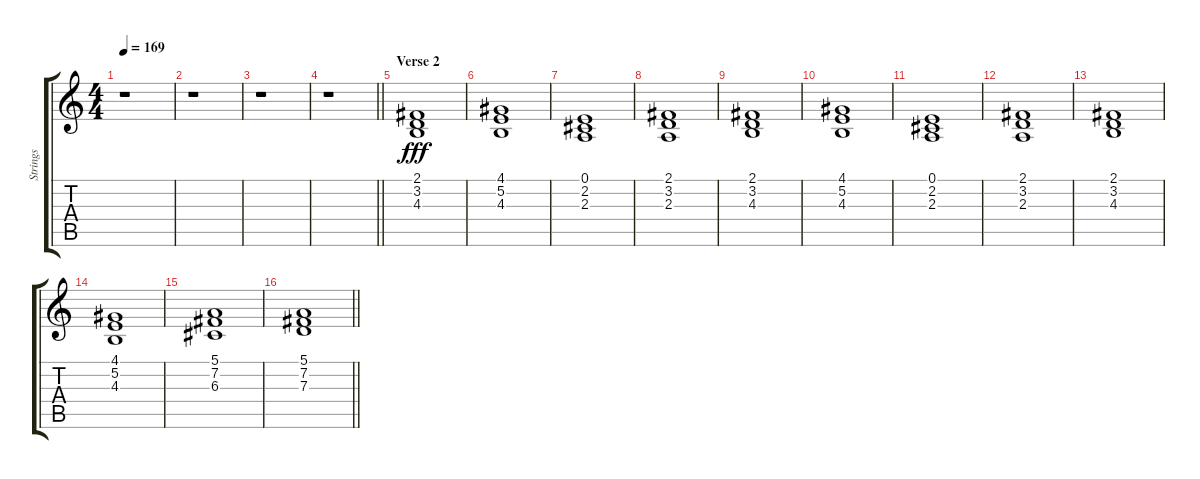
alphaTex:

\track ("Strings  " "Strings  ") {instrument stringensemble2}
\staff {score tabs}
\tuning (E4 B3 G3 D3 A2 E2) {hide}
\ts (4 4)
\tempo 169
\clef g2
\ks c
r.1{dy f} |
r.1 |
r.1 |
\barLineRight lightlight
r.1 |
\section ("" "Verse 2")
(2.1 3.2 4.3).1{dy fff} |
(4.1 5.2 4.3).1 |
(0.1 2.2 2.3).1 |
(2.1 3.2 2.3).1 |
(2.1 3.2 4.3).1 |
(4.1 5.2 4.3).1 |
(0.1 2.2 2.3).1 |
(2.1 3.2 2.3).1 |
(2.1 3.2 4.3).1 |
(4.1 5.2 4.3).1 |
(5.1 7.2 6.3).1 |
\barLineRight lightlight
(5.1 7.2 7.3).1
